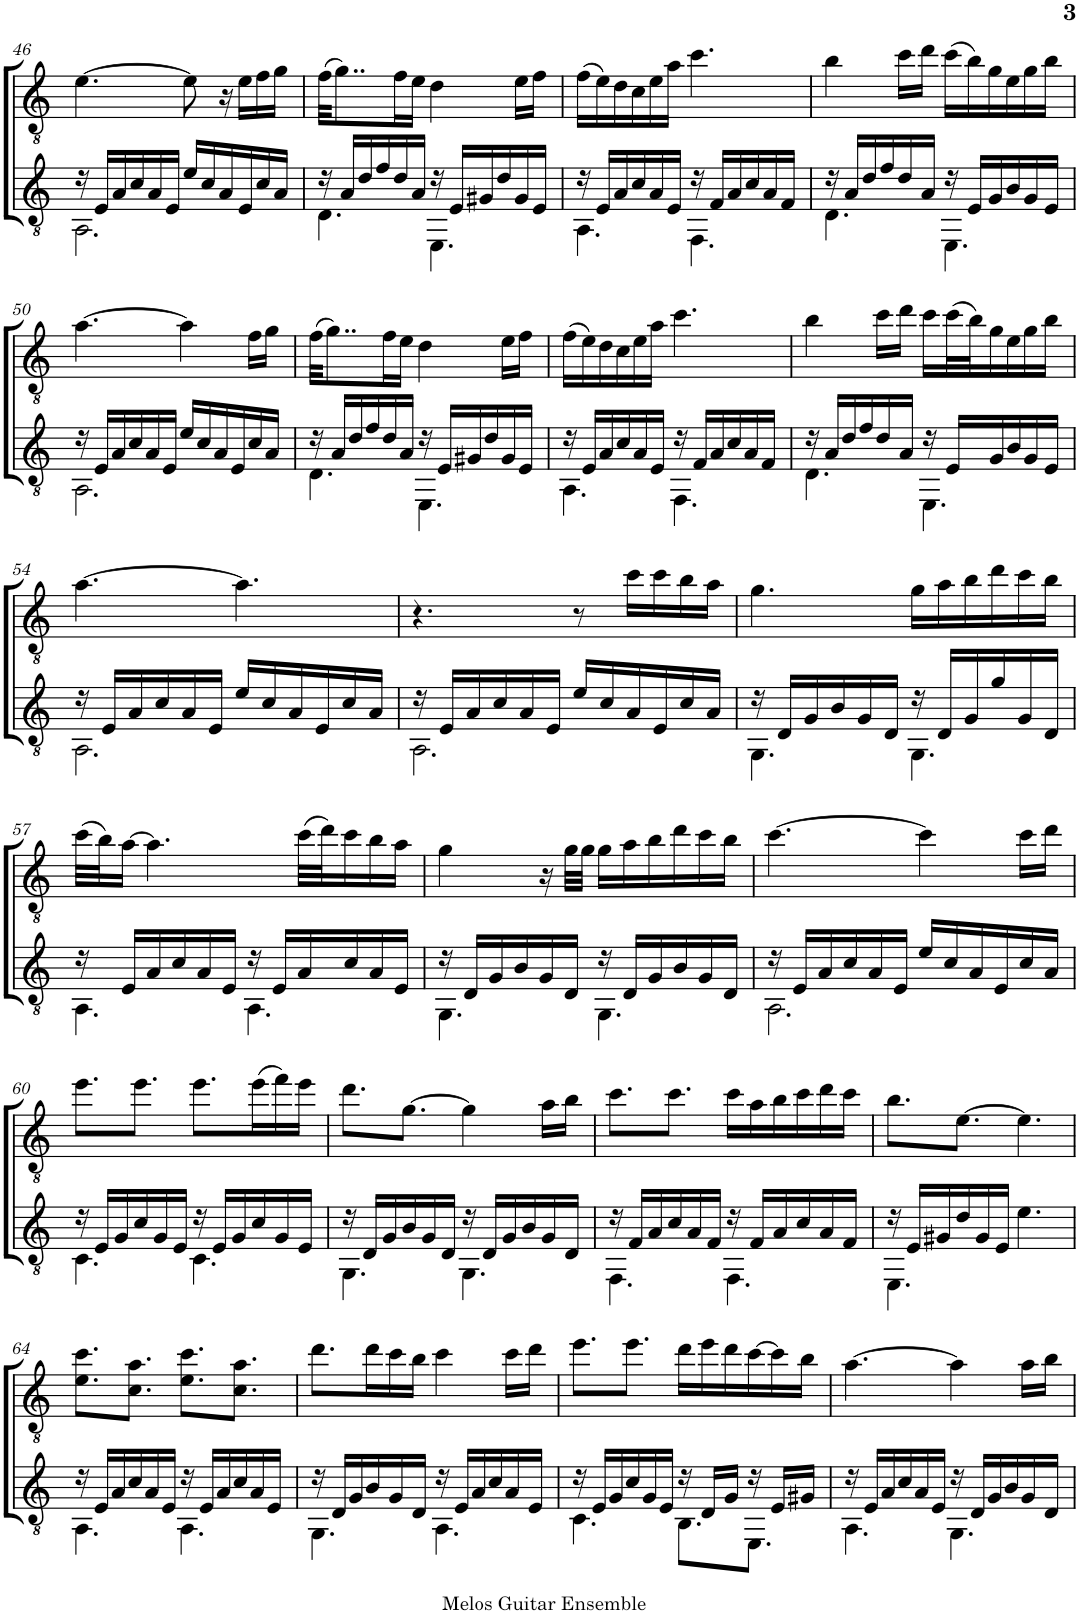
**kern	**kern
*part2	*part1
*staff2	*staff1
*I"Gt-2	*I"Gt-1
!!LO:PB:g=z
*clefGv2	*clefGv2
*k[]	*k[]
*M6/8	*M6/8
=46	=46
*^	*
16r	2.AA\	[4.e\
16E/LL	.	.
16A/	.	.
16c/	.	.
16A/	.	.
16E/JJ	.	.
16e/LL	.	8e\]
16c/	.	.
16A/	.	16r
16E/	.	16e\LL
16c/	.	16f\
16A/JJ	.	16g\JJ
=47	=47	=47
16r	4.D\	(32f\KKL
.	.	8..g\)
16A/LL	.	.
16d/	.	.
16f/	.	.
16d/	.	16f\L
16A/JJ	.	16e\JJ
16r	4.EE\	4d\
16E/LL	.	.
16G#X/	.	.
16d/	.	.
16G#/	.	16e\LL
16E/JJ	.	16f\JJ
=48	=48	=48
16r	4.AA\	(16f\LL
16E/LL	.	16e\)
16A/	.	16d\
16c/	.	16c\
16A/	.	16e\
16E/JJ	.	16a\JJ
16r	4.FF\	4.cc\
16F/LL	.	.
16A/	.	.
16c/	.	.
16A/	.	.
16F/JJ	.	.
=49	=49	=49
16r	4.D\	4b\
16A/LL	.	.
16d/	.	.
16f/	.	.
16d/	.	16cc\LL
16A/JJ	.	16dd\JJ
16r	4.EE\	(16cc\LL
16E/LL	.	16b\)
16G/	.	16g\
16B/	.	16e\
16G/	.	16g\
16E/JJ	.	16b\JJ
!!LO:LB:g=z
=50	=50	=50
16r	2.AA\	[4.a\
16E/LL	.	.
16A/	.	.
16c/	.	.
16A/	.	.
16E/JJ	.	.
16e/LL	.	4a\]
16c/	.	.
16A/	.	.
16E/	.	.
16c/	.	16f\LL
16A/JJ	.	16g\JJ
=51	=51	=51
16r	4.D\	(32f\KKL
.	.	8..g\)
16A/LL	.	.
16d/	.	.
16f/	.	.
16d/	.	16f\L
16A/JJ	.	16e\JJ
16r	4.EE\	4d\
16E/LL	.	.
16G#X/	.	.
16d/	.	.
16G#/	.	16e\LL
16E/JJ	.	16f\JJ
=52	=52	=52
16r	4.AA\	(16f\LL
16E/LL	.	16e\)
16A/	.	16d\
16c/	.	16c\
16A/	.	16e\
16E/JJ	.	16a\JJ
16r	4.FF\	4.cc\
16F/LL	.	.
16A/	.	.
16c/	.	.
16A/	.	.
16F/JJ	.	.
=53	=53	=53
16r	4.D\	4b\
16A/LL	.	.
16d/	.	.
16f/	.	.
16d/	.	16cc\LL
16A/JJ	.	16dd\JJ
16r	4.EE\	16cc\LL
16E/LL	.	(32cc\L
.	.	32b\J)
16G/	.	16g\
16B/	.	16e\
16G/	.	16g\
16E/JJ	.	16b\JJ
!!LO:LB:g=z
=54	=54	=54
16r	2.AA\	[4.a\
16E/LL	.	.
16A/	.	.
16c/	.	.
16A/	.	.
16E/JJ	.	.
16e/LL	.	4.a\]
16c/	.	.
16A/	.	.
16E/	.	.
16c/	.	.
16A/JJ	.	.
=55	=55	=55
16r	2.AA\	4.r
16E/LL	.	.
16A/	.	.
16c/	.	.
16A/	.	.
16E/JJ	.	.
16e/LL	.	8r
16c/	.	.
16A/	.	16cc\LL
16E/	.	16cc\
16c/	.	16b\
16A/JJ	.	16a\JJ
=56	=56	=56
16r	4.GG\	4.g\
16D/LL	.	.
16G/	.	.
16B/	.	.
16G/	.	.
16D/JJ	.	.
16r	4.GG\	16g\LL
16D/LL	.	16a\
16G/	.	16b\
16g/	.	16dd\
16G/	.	16cc\
16D/JJ	.	16b\JJ
!!LO:LB:g=z
=57	=57	=57
16r	4.AA\	(32cc\LLL
.	.	32b\J)
16E/LL	.	[16a\JJ
16A/	.	4.a\]
16c/	.	.
16A/	.	.
16E/JJ	.	.
16r	4.AA\	.
16E/LL	.	.
16A/	.	(32cc\LLL
.	.	32dd\J)
16c/	.	16cc\
16A/	.	16b\
16E/JJ	.	16a\JJ
=58	=58	=58
16r	4.GG\	4g\
16D/LL	.	.
16G/	.	.
16B/	.	.
16G/	.	16r
16D/JJ	.	32g\LLL
.	.	32g\JJJ
16r	4.GG\	16g\LL
16D/LL	.	16a\
16G/	.	16b\
16B/	.	16dd\
16G/	.	16cc\
16D/JJ	.	16b\JJ
=59	=59	=59
16r	2.AA\	[4.cc\
16E/LL	.	.
16A/	.	.
16c/	.	.
16A/	.	.
16E/JJ	.	.
16e/LL	.	4cc\]
16c/	.	.
16A/	.	.
16E/	.	.
16c/	.	16cc\LL
16A/JJ	.	16dd\JJ
!!LO:LB:g=z
=60	=60	=60
16r	4.C\	8.ee\L
16E/LL	.	.
16G/	.	.
16c/	.	8.ee\J
16G/	.	.
16E/JJ	.	.
16r	4.C\	8.ee\L
16E/LL	.	.
16G/	.	.
16c/	.	(16ee\L
16G/	.	16ff\)
16E/JJ	.	16ee\JJ
=61	=61	=61
16r	4.GG\	8.dd\L
16D/LL	.	.
16G/	.	.
16B/	.	[8.g\J
16G/	.	.
16D/JJ	.	.
16r	4.GG\	4g\]
16D/LL	.	.
16G/	.	.
16B/	.	.
16G/	.	16a\LL
16D/JJ	.	16b\JJ
=62	=62	=62
16r	4.FF\	8.cc\L
16F/LL	.	.
16A/	.	.
16c/	.	8.cc\J
16A/	.	.
16F/JJ	.	.
16r	4.FF\	16cc\LL
16F/LL	.	16a\
16A/	.	16b\
16c/	.	16cc\
16A/	.	16dd\
16F/JJ	.	16cc\JJ
=63	=63	=63
16r	4.EE\	8.b\L
16E/LL	.	.
16G#X/	.	.
16d/	.	[8.e\J
16G#/	.	.
16E/JJ	.	.
4.e\	4.ryy	4.e\]
!!LO:LB:g=z
=64	=64	=64
16r	4.AA\	8.e\ 8.cc\L
16E/LL	.	.
16A/	.	.
16c/	.	8.c\ 8.a\J
16A/	.	.
16E/JJ	.	.
16r	4.AA\	8.e\ 8.cc\L
16E/LL	.	.
16A/	.	.
16c/	.	8.c\ 8.a\J
16A/	.	.
16E/JJ	.	.
=65	=65	=65
16r	4.GG\	8.dd\L
16D/LL	.	.
16G/	.	.
16B/	.	16dd\L
16G/	.	16cc\
16D/JJ	.	16b\JJ
16r	4.AA\	4cc\
16E/LL	.	.
16A/	.	.
16c/	.	.
16A/	.	16cc\LL
16E/JJ	.	16dd\JJ
=66	=66	=66
16r	4.C\	8.ee\L
16E/LL	.	.
16G/	.	.
16c/	.	8.ee\J
16G/	.	.
16E/JJ	.	.
16r	8.BB\L	16dd\LL
16D/LL	.	16ee\
16G/JJ	.	16dd\
16r	8.EE\J	[16cc\
16E/LL	.	16cc\]
16G#X/JJ	.	16b\JJ
=67	=67	=67
16r	4.AA\	[4.a\
16E/LL	.	.
16A/	.	.
16c/	.	.
16A/	.	.
16E/JJ	.	.
16r	4.GG\	4a\]
16D/LL	.	.
16G/	.	.
16B/	.	.
16G/	.	16a\LL
16D/JJ	.	16b\JJ
*v	*v	*
=	=
*-	*-
